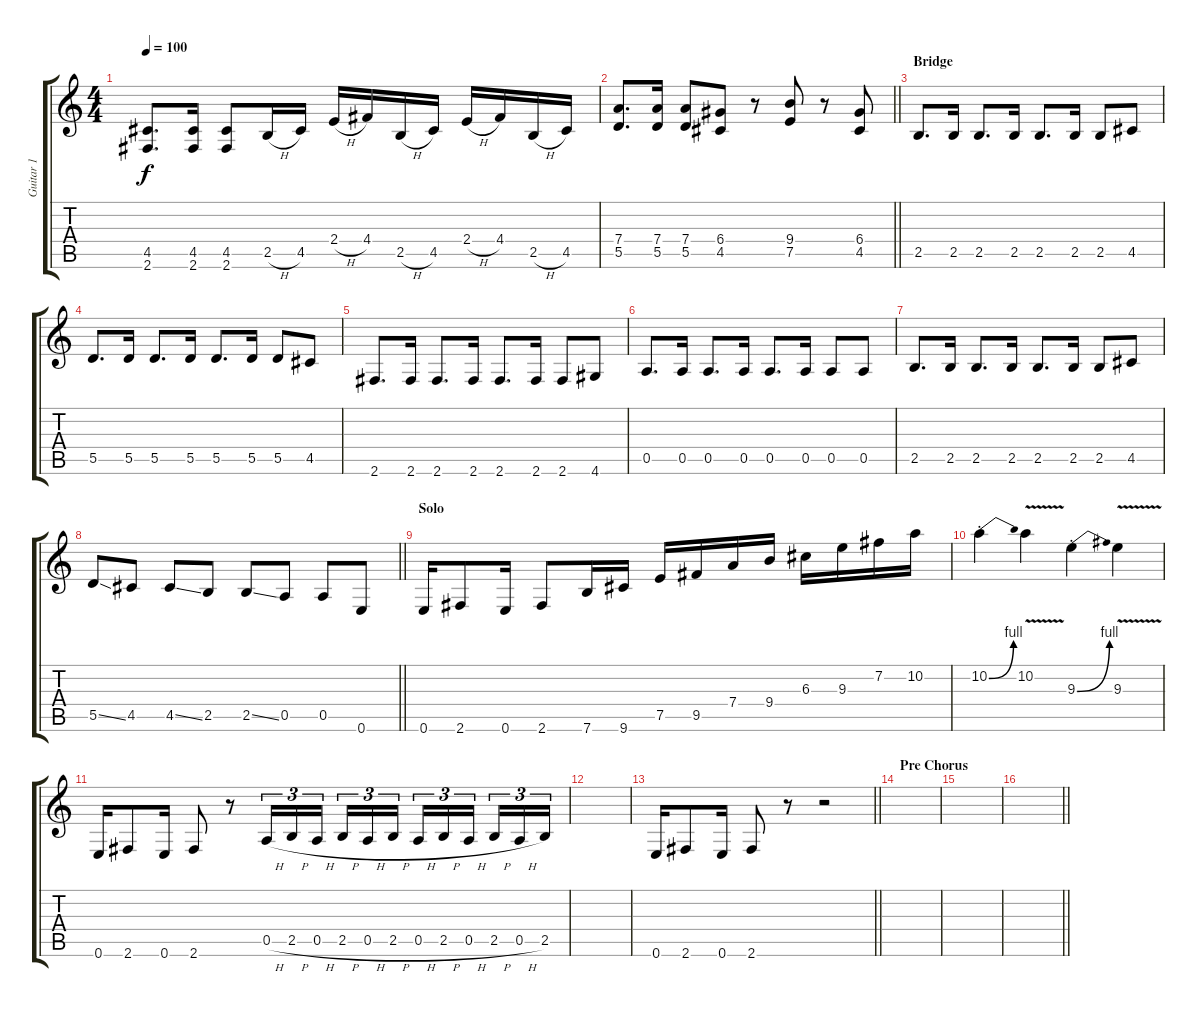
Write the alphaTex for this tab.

\track ("Guitar 1" "Guitar 1") {instrument overdrivenguitar}
\staff {score tabs}
\tuning (E4 B3 G3 D3 A2 E2) {hide}
\ts (4 4)
\tempo 100
\clef g2
\ks c
(4.5 2.6).8{d dy f} (4.5 2.6).16 (4.5 2.6).8 2.5{h}.16 4.5.16 2.4{h}.16 4.4.16 2.5{h}.16 4.5.16 2.4{h}.16 4.4.16 2.5{h}.16 4.5.16 |
\barLineRight lightlight
(7.4 5.5).8{d} (7.4 5.5).16 (7.4 5.5).8 (6.4 4.5).8 r.8 (9.4 7.5).8 r.8 (6.4 4.5).8 |
\section ("" "Bridge")
2.5.8{d} 2.5.16 2.5.8{d} 2.5.16 2.5.8{d} 2.5.16 2.5.8 4.5.8 |
5.5.8{d} 5.5.16 5.5.8{d} 5.5.16 5.5.8{d} 5.5.16 5.5.8 4.5.8 |
2.6.8{d} 2.6.16 2.6.8{d} 2.6.16 2.6.8{d} 2.6.16 2.6.8 4.6.8 |
0.5.8{d} 0.5.16 0.5.8{d} 0.5.16 0.5.8{d} 0.5.16 0.5.8 0.5.8 |
2.5.8{d} 2.5.16 2.5.8{d} 2.5.16 2.5.8{d} 2.5.16 2.5.8 4.5.8 |
\barLineRight lightlight
5.5{ss}.8 4.5.8 4.5{ss}.8 2.5.8 2.5{ss}.8 0.5.8 0.5.8 0.6.8 |
\section ("" "Solo")
0.6.16 2.6.8 0.6.16 2.6.8 7.6.16 9.6.16 7.5.16 9.5.16 7.4.16 9.4.16 6.3.16 9.3.16 7.2.16 10.2.16 |
10.2{be (bend 0 0 60 4) st}.4 10.2{v}.4 9.3{be (bend 0 0 60 4) st}.4 9.3{v}.4 |
0.6.16 2.6.8 0.6.16 2.6.8 r.8 0.5{h}.16{tu (3 2)} 2.5{h}.16{tu (3 2)} 0.5{h}.16{tu (3 2) beam splitsecondary} 2.5{h}.16{tu (3 2)} 0.5{h}.16{tu (3 2)} 2.5{h}.16{tu (3 2)} 0.5{h}.16{tu (3 2)} 2.5{h}.16{tu (3 2)} 0.5{h}.16{tu (3 2) beam splitsecondary} 2.5{h}.16{tu (3 2)} 0.5{h}.16{tu (3 2)} 2.5.16{tu (3 2)} |
|
\barLineRight lightlight
0.6.16 2.6.8 0.6.16 2.6.8 r.8 r.2 |
\section ("" "Pre Chorus")
|
|
\barLineRight lightlight
